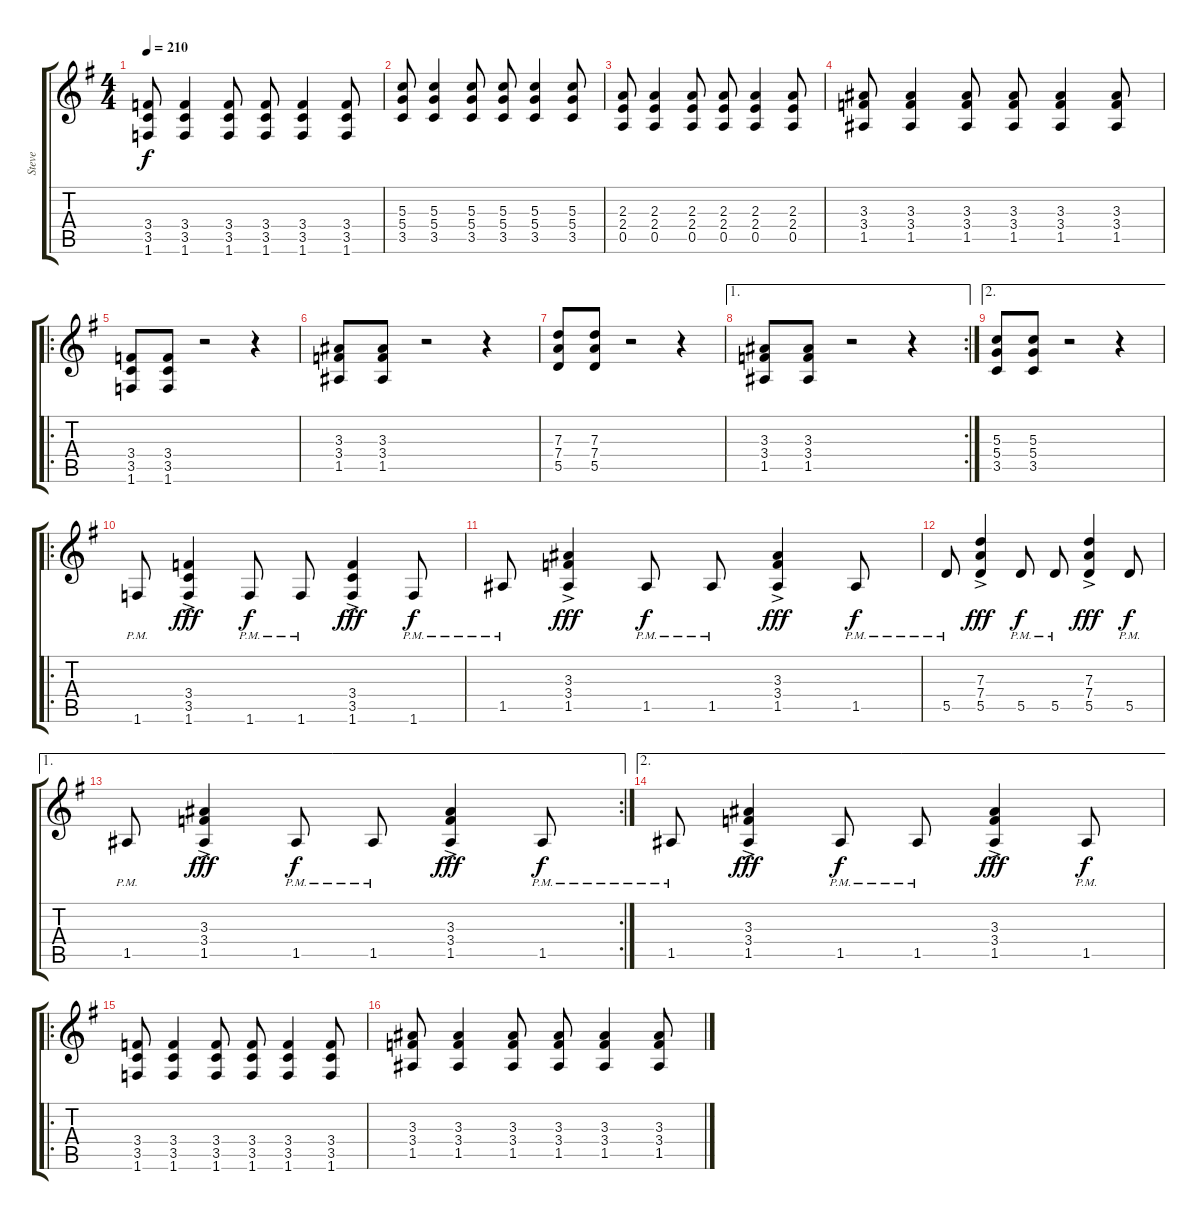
\track ("Steve" "Steve") {instrument overdrivenguitar}
\staff {score tabs}
\tuning (E4 B3 G3 D3 A2 E2) {hide}
\ts (4 4)
\tempo 210
\clef g2
\ks g
(3.4 3.5 1.6).8{dy f} (3.4 3.5 1.6).4 (3.4 3.5 1.6).8 (3.4 3.5 1.6).8 (3.4 3.5 1.6).4 (3.4 3.5 1.6).8 |
(5.3 5.4 3.5).8 (5.3 5.4 3.5).4 (5.3 5.4 3.5).8 (5.3 5.4 3.5).8 (5.3 5.4 3.5).4 (5.3 5.4 3.5).8 |
(2.3 2.4 0.5).8 (2.3 2.4 0.5).4 (2.3 2.4 0.5).8 (2.3 2.4 0.5).8 (2.3 2.4 0.5).4 (2.3 2.4 0.5).8 |
(3.3 3.4 1.5).8 (3.3 3.4 1.5).4 (3.3 3.4 1.5).8 (3.3 3.4 1.5).8 (3.3 3.4 1.5).4 (3.3 3.4 1.5).8 |
\ro
(3.4 3.5 1.6).8 (3.4 3.5 1.6).8 r.2 r.4 |
(3.3 3.4 1.5).8 (3.3 3.4 1.5).8 r.2 r.4 |
(7.3 7.4 5.5).8 (7.3 7.4 5.5).8 r.2 r.4 |
\ae 1
\rc 2
(3.3 3.4 1.5).8 (3.3 3.4 1.5).8 r.2 r.4 |
\ae 2
(5.3 5.4 3.5).8 (5.3 5.4 3.5).8 r.2 r.4 |
\ro
1.6{pm}.8 (3.4 3.5 1.6{ac}).4{dy fff} 1.6{pm}.8{dy f} 1.6{pm}.8 (3.4 3.5 1.6{ac}).4{dy fff} 1.6{pm}.8{dy f} |
1.5{pm}.8 (3.3 3.4{ac} 1.5).4{dy fff} 1.5{pm}.8{dy f} 1.5{pm}.8 (3.3 3.4{ac} 1.5).4{dy fff} 1.5{pm}.8{dy f} |
5.5{pm}.8 (7.3 7.4{ac} 5.5).4{dy fff} 5.5{pm}.8{dy f} 5.5{pm}.8 (7.3 7.4{ac} 5.5).4{dy fff} 5.5{pm}.8{dy f} |
\ae 1
\rc 2
1.5{pm}.8 (3.3 3.4{ac} 1.5).4{dy fff} 1.5{pm}.8{dy f} 1.5{pm}.8 (3.3 3.4{ac} 1.5).4{dy fff} 1.5{pm}.8{dy f} |
\ae 2
1.5{pm}.8 (3.3 3.4{ac} 1.5).4{dy fff} 1.5{pm}.8{dy f} 1.5{pm}.8 (3.3 3.4{ac} 1.5).4{dy fff} 1.5{pm}.8{dy f} |
\ro
(3.4 3.5 1.6).8 (3.4 3.5 1.6).4 (3.4 3.5 1.6).8 (3.4 3.5 1.6).8 (3.4 3.5 1.6).4 (3.4 3.5 1.6).8 |
(3.3 3.4 1.5).8 (3.3 3.4 1.5).4 (3.3 3.4 1.5).8 (3.3 3.4 1.5).8 (3.3 3.4 1.5).4 (3.3 3.4 1.5).8
